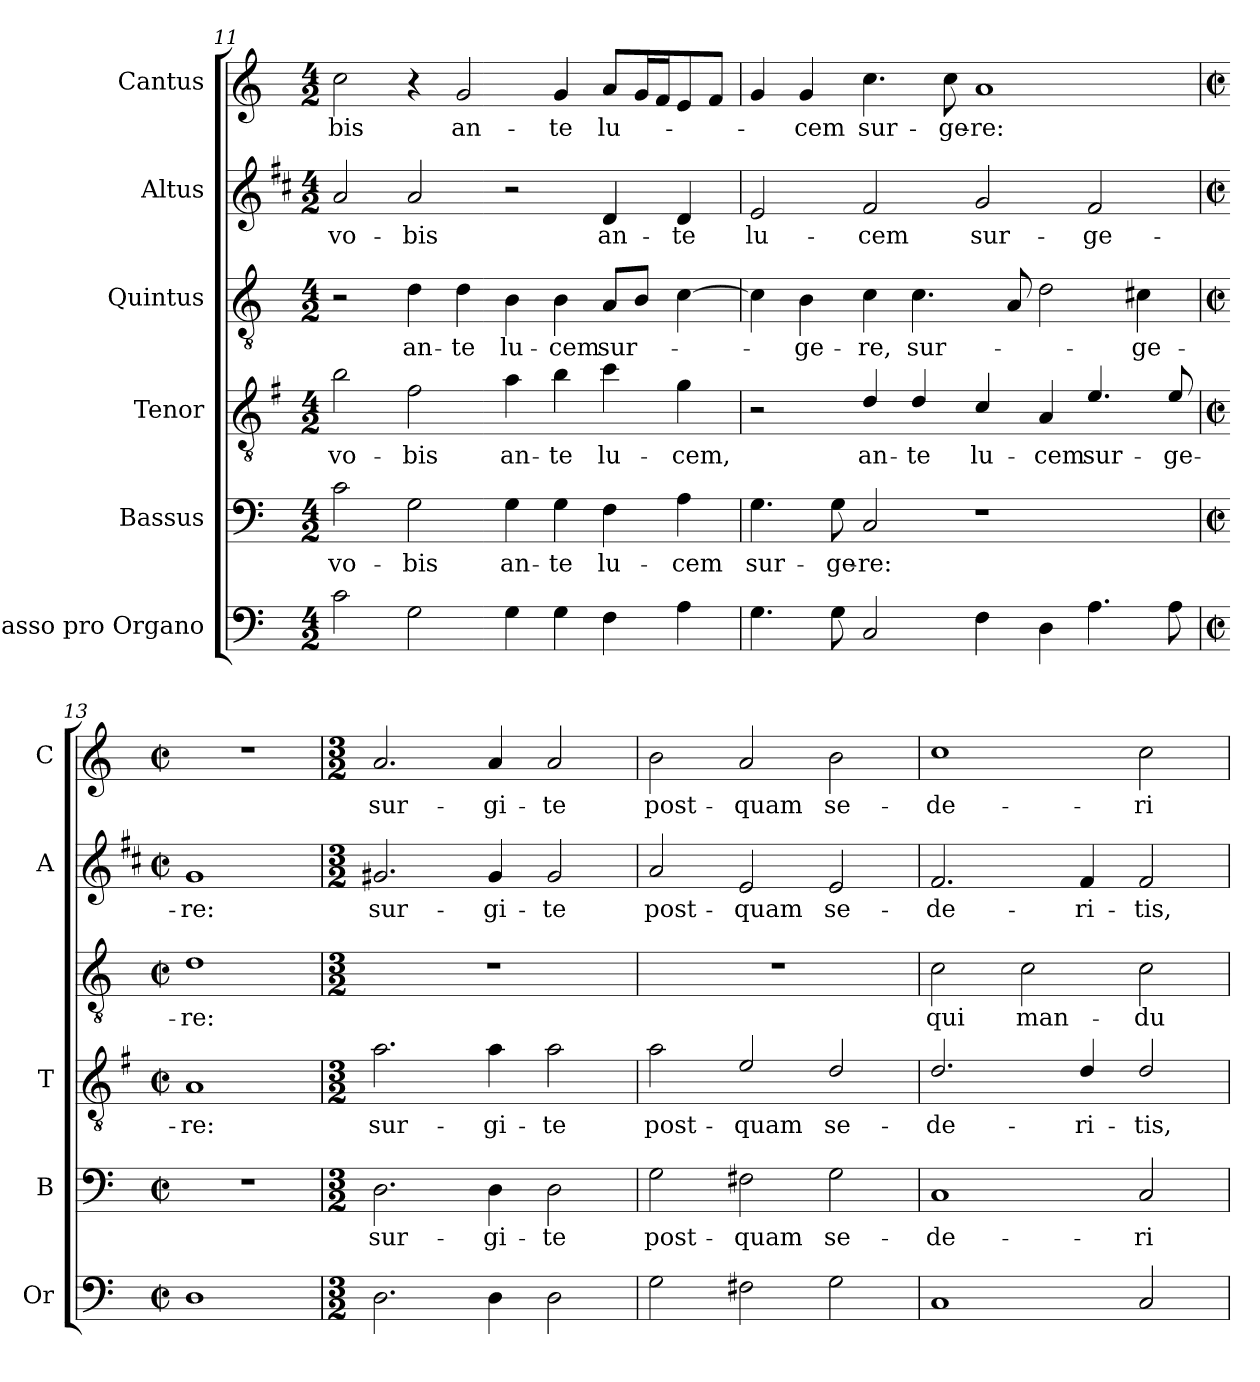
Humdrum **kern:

**kern	**kern	**text	**kern	**text	**kern	**text	**kern	**text	**kern	**text
*part6	*part5	*part5	*part4	*part4	*part3	*part3	*part2	*part2	*part1	*part1
*staff6	*staff5	*staff5	*staff4	*staff4	*staff3	*staff3	*staff2	*staff2	*staff1	*staff1
*I"Basso pro Organo	*I"Bassus	*	*I"Tenor	*	*I"Quintus	*	*I"Altus	*	*I"Cantus	*
*I'Or	*I'B	*	*I'T	*	*	*	*I'A	*	*I'C	*
!!LO:LB:g=z
*clefF4	*clefF4	*	*clefGv2	*	*clefGv2	*	*clefG2	*	*clefG2	*
*	*	*	*ITrd4c7	*	*	*	*ITrd1c2	*	*	*
*k[]	*k[]	*	*k[]	*	*k[]	*	*k[]	*	*k[]	*
*C:	*C:	*	*C:	*	*C:	*	*C:	*	*C:	*
*M4/2	*M4/2	*	*M4/2	*	*M4/2	*	*M4/2	*	*M4/2	*
=11	=11	=11	=11	=11	=11	=11	=11	=11	=11	=11
!	!	!LO:LY:b	!	!LO:LY:b	!	!	!	!LO:LY:b	!	!LO:LY:b
2c\	2c\	vo-	2e\	vo-	2r	.	2g/	vo-	2cc\	-bis
!	!	!LO:LY:b	!	!LO:LY:b	!	!LO:LY:b	!	!LO:LY:b	!	!
2G\	2G\	-bis	2B\	-bis	4d\	an-	2g/	-bis	4r	.
!	!	!	!	!	!	!LO:LY:b	!	!	!	!LO:LY:b
.	.	.	.	.	4d\	-te	.	.	2g/	an-
!	!	!LO:LY:b	!	!LO:LY:b	!	!LO:LY:b	!	!	!	!
4G\	4G\	an-	4d\	an-	4B\	lu-	2r	.	.	.
!	!	!LO:LY:b	!	!LO:LY:b	!	!LO:LY:b	!	!	!	!LO:LY:b
4G\	4G\	-te	4e\	-te	4B\	-cem	.	.	4g/	-te
!	!	!LO:LY:b	!	!LO:LY:b	!	!LO:LY:b	!	!LO:LY:b	!	!LO:LY:b
4F\	4F\	lu-	4f\	lu-	8A/L	sur-	4c/	an-	8a/L	lu-
.	.	.	.	.	8B/J	.	.	.	16g/L	.
.	.	.	.	.	.	.	.	.	16f/J	.
!	!	!LO:LY:b	!	!LO:LY:b	!	!	!	!LO:LY:b	!	!
4A\	4A\	-cem	4c\	-cem,	[4c\	.	4c/	-te	8e/	.
.	.	.	.	.	.	.	.	.	8f/J	.
=12	=12	=12	=12	=12	=12	=12	=12	=12	=12	=12
!	!	!LO:LY:b	!	!	!	!	!	!LO:LY:b	!	!
4.G\	4.G\	sur-	2r	.	4c\]	.	2d/	lu-	4g/	.
!	!	!	!	!	!	!LO:LY:b	!	!	!	!LO:LY:b
.	.	.	.	.	4B\	-ge-	.	.	4g/	-cem
!	!	!LO:LY:b	!	!	!	!	!	!	!	!
8G\	8G\	-ge-	.	.	.	.	.	.	.	.
!	!	!LO:LY:b	!	!LO:LY:b	!	!LO:LY:b	!	!LO:LY:b	!	!LO:LY:b
2C/	2C/	-re:	4G/	an-	4c\	-re,	2e/	-cem	4.cc\	sur-
!	!	!	!	!LO:LY:b	!	!LO:LY:b	!	!	!	!
.	.	.	4G/	-te	4.c\	sur-	.	.	.	.
!	!	!	!	!	!	!	!	!	!	!LO:LY:b
.	.	.	.	.	.	.	.	.	8cc\	-ge-
!	!	!	!	!LO:LY:b	!	!	!	!LO:LY:b	!	!LO:LY:b
4F\	1r	.	4F/	lu-	.	.	2f/	sur-	1a	-re:
.	.	.	.	.	8A/	.	.	.	.	.
!	!	!	!	!LO:LY:b	!	!	!	!	!	!
4D\	.	.	4D/	-cem	2d\	.	.	.	.	.
!	!	!	!	!LO:LY:b	!	!	!	!LO:LY:b	!	!
4.A\	.	.	4.A/	sur-	.	.	2e/	-ge-	.	.
!	!	!	!	!	!	!LO:LY:b	!	!	!	!
.	.	.	.	.	4c#X\	-ge-	.	.	.	.
!	!	!	!	!LO:LY:b	!	!	!	!	!	!
8A\	.	.	8A/	-ge-	.	.	.	.	.	.
=13	=13	=13	=13	=13	=13	=13	=13	=13	=13	=13
*M2/2	*M2/2	*	*M2/2	*	*M2/2	*	*M2/2	*	*M2/2	*
*met(c|)	*met(c|)	*	*met(c|)	*	*met(c|)	*	*met(c|)	*	*met(c|)	*
!	!	!	!	!LO:LY:b	!	!LO:LY:b	!	!LO:LY:b	!	!
1D	1r	.	1D	-re:	1d	-re:	1f	-re:	1r	.
=14	=14	=14	=14	=14	=14	=14	=14	=14	=14	=14
*M3/2	*M3/2	*	*M3/2	*	*M3/2	*	*M3/2	*	*M3/2	*
!	!	!LO:LY:b	!	!LO:LY:b	!	!	!	!LO:LY:b	!	!LO:LY:b
2.D\	2.D\	sur-	2.d\	sur-	1.r	.	2.f#X/	sur-	2.a/	sur-
!	!	!LO:LY:b	!	!LO:LY:b	!	!	!	!LO:LY:b	!	!LO:LY:b
4D\	4D\	-gi-	4d\	-gi-	.	.	4f#/	-gi-	4a/	-gi-
!	!	!LO:LY:b	!	!LO:LY:b	!	!	!	!LO:LY:b	!	!LO:LY:b
2D\	2D\	-te	2d\	-te	.	.	2f#/	-te	2a/	-te
=15	=15	=15	=15	=15	=15	=15	=15	=15	=15	=15
!	!	!LO:LY:b	!	!LO:LY:b	!	!	!	!LO:LY:b	!	!LO:LY:b
2G\	2G\	post-	2d\	post-	1.r	.	2g/	post-	2b\	post-
!	!	!LO:LY:b	!	!LO:LY:b	!	!	!	!LO:LY:b	!	!LO:LY:b
2F#X\	2F#X\	-quam	2A/	-quam	.	.	2d/	-quam	2a/	-quam
!	!	!LO:LY:b	!	!LO:LY:b	!	!	!	!LO:LY:b	!	!LO:LY:b
2G\	2G\	se-	2G/	se-	.	.	2d/	se-	2b\	se-
!!LO:LB:g=z
=16	=16	=16	=16	=16	=16	=16	=16	=16	=16	=16
!	!	!LO:LY:b	!	!LO:LY:b	!	!LO:LY:b	!	!LO:LY:b	!	!LO:LY:b
1C	1C	-de-	2.G/	-de-	2c\	qui	2.e/	-de-	1cc	-de-
!	!	!	!	!	!	!LO:LY:b	!	!	!	!
.	.	.	.	.	2c\	man-	.	.	.	.
!	!	!	!	!LO:LY:b	!	!	!	!LO:LY:b	!	!
.	.	.	4G/	-ri-	.	.	4e/	-ri-	.	.
!	!	!LO:LY:b	!	!LO:LY:b	!	!LO:LY:b	!	!LO:LY:b	!	!LO:LY:b
2C/	2C/	-ri-	2G/	-tis,	2c\	-du-	2e/	-tis,	2cc\	-ri-
=	=	=	=	=	=	=	=	=	=	=
*-	*-	*-	*-	*-	*-	*-	*-	*-	*-	*-
